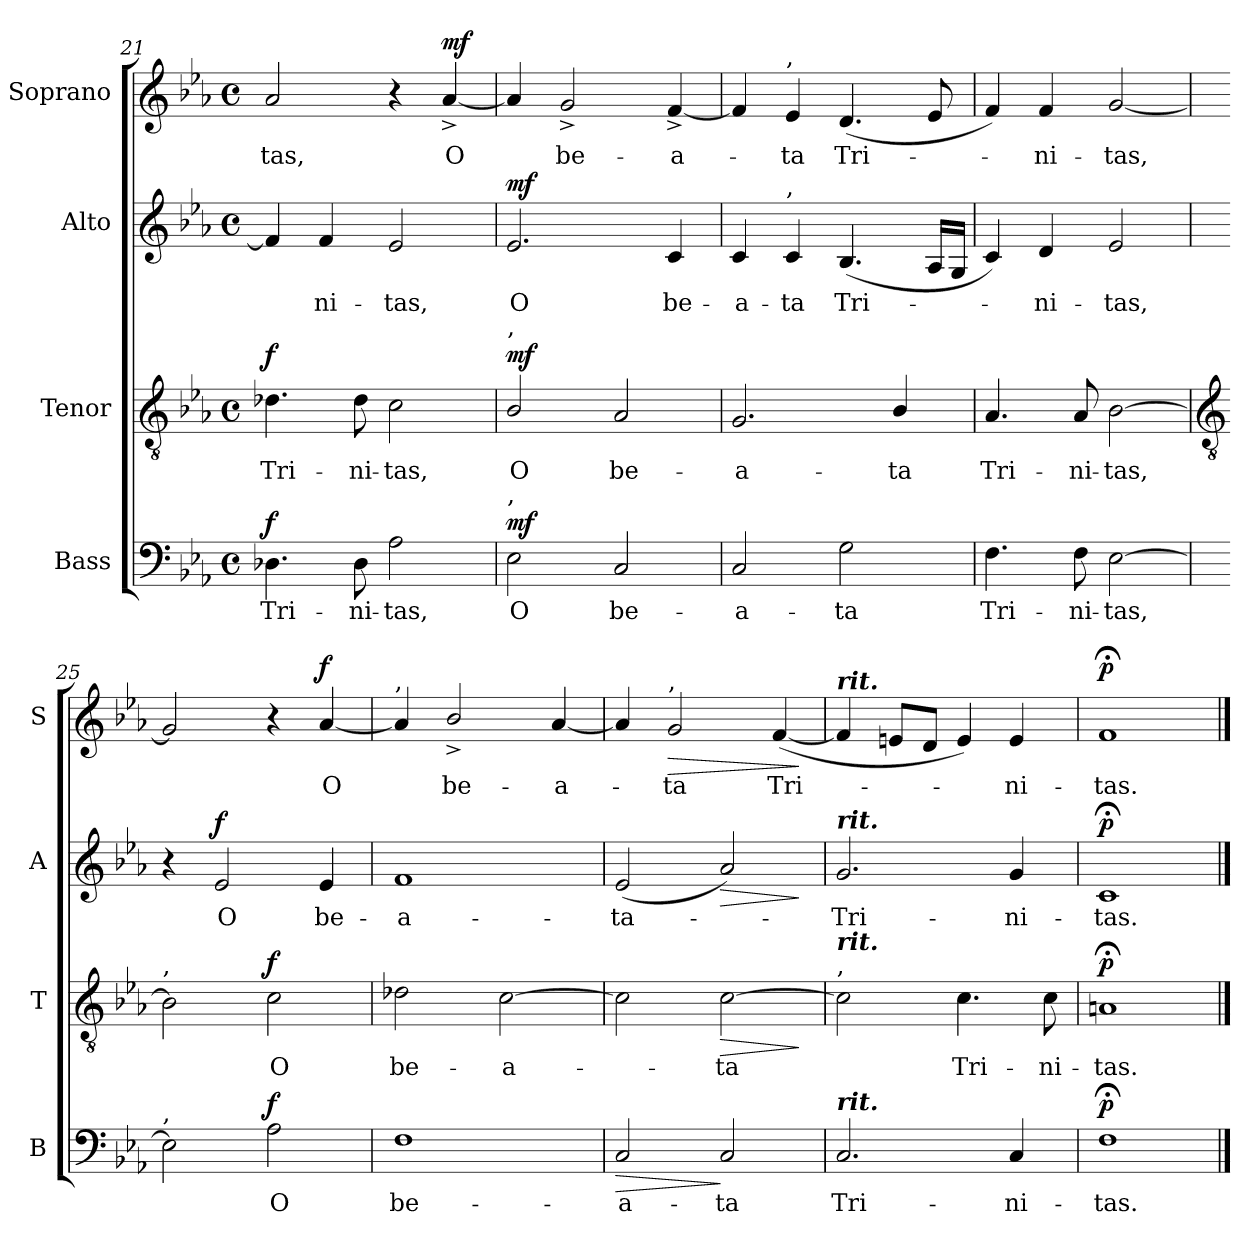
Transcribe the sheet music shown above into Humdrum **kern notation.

**kern	**text	**dynam	**kern	**text	**dynam	**kern	**text	**dynam	**kern	**text	**dynam
*part4	*part4	*part4	*part3	*part3	*part3	*part2	*part2	*part2	*part1	*part1	*part1
*staff4	*staff4	*staff4	*staff3	*staff3	*staff3	*staff2	*staff2	*staff2	*staff1	*staff1	*staff1
*I"Bass	*	*	*I"Tenor	*	*	*I"Alto	*	*	*I"Soprano	*	*
*I'B	*	*	*I'T	*	*	*I'A	*	*	*I'S	*	*
!!LO:LB:g=z
*clefF4	*	*	*clefGv2	*	*	*clefG2	*	*	*clefG2	*	*
*k[b-e-a-]	*	*	*k[b-e-a-]	*	*	*k[b-e-a-]	*	*	*k[b-e-a-]	*	*
*E-:	*	*	*E-:	*	*	*E-:	*	*	*E-:	*	*
*M4/4	*	*	*M4/4	*	*	*M4/4	*	*	*M4/4	*	*
*met(c)	*	*	*met(c)	*	*	*met(c)	*	*	*met(c)	*	*
=21	=21	=21	=21	=21	=21	=21	=21	=21	=21	=21	=21
!	!LO:LY:b	!LO:DY:b	!	!LO:LY:b	!LO:DY:b	!	!	!	!	!LO:LY:b	!
4.D-X	Tri-	f	4.d-X	Tri-	f	4f]	.	.	2a-	-tas,	.
!	!	!	!	!	!	!	!LO:LY:b	!	!	!	!
.	.	.	.	.	.	4f	ni-	.	.	.	.
!	!LO:LY:b	!	!	!LO:LY:b	!	!	!	!	!	!	!
8D-	-ni-	.	8d-	-ni-	.	.	.	.	.	.	.
!	!LO:LY:b	!	!	!LO:LY:b	!	!	!LO:LY:b	!	!	!	!
2A-	-tas,	.	2c	-tas,	.	2e-	-tas,	.	4r	.	.
!	!	!	!	!	!	!	!	!	!	!LO:LY:b	!LO:DY:b
.	.	.	.	.	.	.	.	.	[4a-^	O	mf
=22	=22	=22	=22	=22	=22	=22	=22	=22	=22	=22	=22
!	!	!	!LO:TX:a:t=,	!	!	!	!	!	!	!	!
!LO:TX:a:t=,	!	!	!	!	!	!	!	!	!	!	!
!	!LO:LY:b	!LO:DY:b	!	!LO:LY:b	!LO:DY:b	!	!LO:LY:b	!LO:DY:b	!	!	!
2E-	O	mf	2B-/	O	mf	2.e-	O	mf	4a-]	.	.
!	!	!	!	!	!	!	!	!	!	!LO:LY:b	!
.	.	.	.	.	.	.	.	.	2g^	be-	.
!	!LO:LY:b	!	!	!LO:LY:b	!	!	!	!	!	!	!
2C	be-	.	2A-	be-	.	.	.	.	.	.	.
!	!	!	!	!	!	!	!LO:LY:b	!	!	!LO:LY:b	!
.	.	.	.	.	.	4c	be-	.	[4f^	-a-	.
=23	=23	=23	=23	=23	=23	=23	=23	=23	=23	=23	=23
!	!LO:LY:b	!	!	!LO:LY:b	!	!	!LO:LY:b	!	!	!	!
2C	-a-	.	2.G	-a-	.	4c	-a-	.	4f]	.	.
!	!	!	!	!	!	!	!	!	!LO:TX:a:t=,	!	!
!	!	!	!	!	!	!LO:TX:a:t=,	!	!	!	!	!
!	!	!	!	!	!	!	!LO:LY:b	!	!	!LO:LY:b	!
.	.	.	.	.	.	4c	-ta	.	4e-	ta	.
!	!LO:LY:b	!	!	!	!	!	!LO:LY:b	!	!	!LO:LY:b	!
2G	-ta	.	.	.	.	(<4.B-	Tri-	.	(<4.d	Tri-	.
!	!	!	!	!LO:LY:b	!	!	!	!	!	!	!
.	.	.	4B-/	-ta	.	.	.	.	.	.	.
.	.	.	.	.	.	16A-LL	.	.	8e-	.	.
.	.	.	.	.	.	16GJJ	.	.	.	.	.
=24	=24	=24	=24	=24	=24	=24	=24	=24	=24	=24	=24
!	!LO:LY:b	!	!	!LO:LY:b	!	!	!	!	!	!	!
4.F	Tri-	.	4.A-	Tri-	.	4c)	.	.	4f)	.	.
!	!	!	!	!	!	!	!LO:LY:b	!	!	!LO:LY:b	!
.	.	.	.	.	.	4d	ni-	.	4f	ni-	.
!	!LO:LY:b	!	!	!LO:LY:b	!	!	!	!	!	!	!
8F	-ni-	.	8A-	-ni-	.	.	.	.	.	.	.
!	!LO:LY:b	!	!	!LO:LY:b	!	!	!LO:LY:b	!	!	!LO:LY:b	!
[2E-	-tas,	.	[2B-	-tas,	.	2e-	-tas,	.	[2g	-tas,	.
!!LO:LB:g=z
=25	=25	=25	=25	=25	=25	=25	=25	=25	=25	=25	=25
*	*	*	*clefGv2	*	*	*	*	*	*	*	*
!	!	!	!LO:TX:a:t=,	!	!	!	!	!	!	!	!
!LO:TX:a:t=,	!	!	!	!	!	!	!	!	!	!	!
2E-]	.	.	2B-]	.	.	4r	.	.	2g]	.	.
!	!	!	!	!	!	!	!LO:LY:b	!LO:DY:b	!	!	!
.	.	.	.	.	.	2e-	O	f	.	.	.
!	!LO:LY:b	!LO:DY:b	!	!LO:LY:b	!LO:DY:b	!	!	!	!	!	!
2A-	O	f	2c	O	f	.	.	.	4r	.	.
!	!	!	!	!	!	!	!LO:LY:b	!	!	!LO:LY:b	!LO:DY:b
.	.	.	.	.	.	4e-	be-	.	[4a-	O	f
=26	=26	=26	=26	=26	=26	=26	=26	=26	=26	=26	=26
!	!	!	!	!	!	!	!	!	!LO:TX:a:t=,	!	!
!	!LO:LY:b	!	!	!LO:LY:b	!	!	!LO:LY:b	!	!	!	!
1F	be-	.	2d-X	be-	.	1f	-a-	.	4a-]	.	.
!	!	!	!	!	!	!	!	!	!	!LO:LY:b	!
.	.	.	.	.	.	.	.	.	2b-^/	be-	.
!	!	!	!	!LO:LY:b	!	!	!	!	!	!	!
.	.	.	[2c	-a-	.	.	.	.	.	.	.
!	!	!	!	!	!	!	!	!	!	!LO:LY:b	!
.	.	.	.	.	.	.	.	.	[4a-	-a-	.
=27	=27	=27	=27	=27	=27	=27	=27	=27	=27	=27	=27
!	!LO:LY:b	!LO:HP:b	!	!	!	!	!LO:LY:b	!	!	!	!
2C	-a-	>	2c]	.	.	(<2e-	-ta-	.	4a-]	.	.
!	!	!	!	!	!	!	!	!	!LO:TX:a:t=,	!	!
!	!	!	!	!	!	!	!	!	!	!LO:LY:b	!LO:HP:b
.	.	.	.	.	.	.	.	.	2g	ta	>
!	!LO:LY:b	!	!	!LO:LY:b	!LO:HP:b	!	!	!LO:HP:b	!	!	!
2C	-ta	]	[2c	ta	>	2a-)	.	>	.	.	.
!	!	!	!	!	!	!	!	!	!	!LO:LY:b	!
.	.	.	.	.	.	.	.	.	(<[4f	Tri-	.
.	.	.	.	.	]	.	.	]	.	.	]
=28	=28	=28	=28	=28	=28	=28	=28	=28	=28	=28	=28
!	!	!	!	!	!	!	!	!	!LO:TX:a:Bi:t=rit.	!	!
!	!	!	!	!	!	!LO:TX:a:Bi:t=rit.	!	!	!	!	!
!	!	!	!LO:TX:a:t=,	!	!	!	!	!	!	!	!
!	!	!	!LO:TX:a:Bi:t=rit.	!	!	!	!	!	!	!	!
!LO:TX:a:Bi:t=rit.	!	!	!	!	!	!	!	!	!	!	!
!	!LO:LY:b	!	!	!	!	!	!LO:LY:b	!	!	!	!
2.C	Tri-	.	2c]	.	.	2.g	Tri-	.	4f]	.	.
.	.	.	.	.	.	.	.	.	8enL	.	.
.	.	.	.	.	.	.	.	.	8dJ	.	.
!	!	!	!	!LO:LY:b	!	!	!	!	!	!	!
.	.	.	4.c	Tri-	.	.	.	.	4e)	.	.
!	!LO:LY:b	!	!	!	!	!	!LO:LY:b	!	!	!LO:LY:b	!
4C	-ni-	.	.	.	.	4g	-ni-	.	4e	ni-	.
!	!	!	!	!LO:LY:b	!	!	!	!	!	!	!
.	.	.	8c	-ni-	.	.	.	.	.	.	.
=29	=29	=29	=29	=29	=29	=29	=29	=29	=29	=29	=29
!	!LO:LY:b	!LO:DY:b	!	!LO:LY:b	!LO:DY:b	!	!LO:LY:b	!LO:DY:b	!	!LO:LY:b	!LO:DY:b
1F;<	tas.	p	1An;<	tas.	p	1c;<	tas.	p	1f;<	tas.	p
==	==	==	==	==	==	==	==	==	==	==	==
*-	*-	*-	*-	*-	*-	*-	*-	*-	*-	*-	*-
